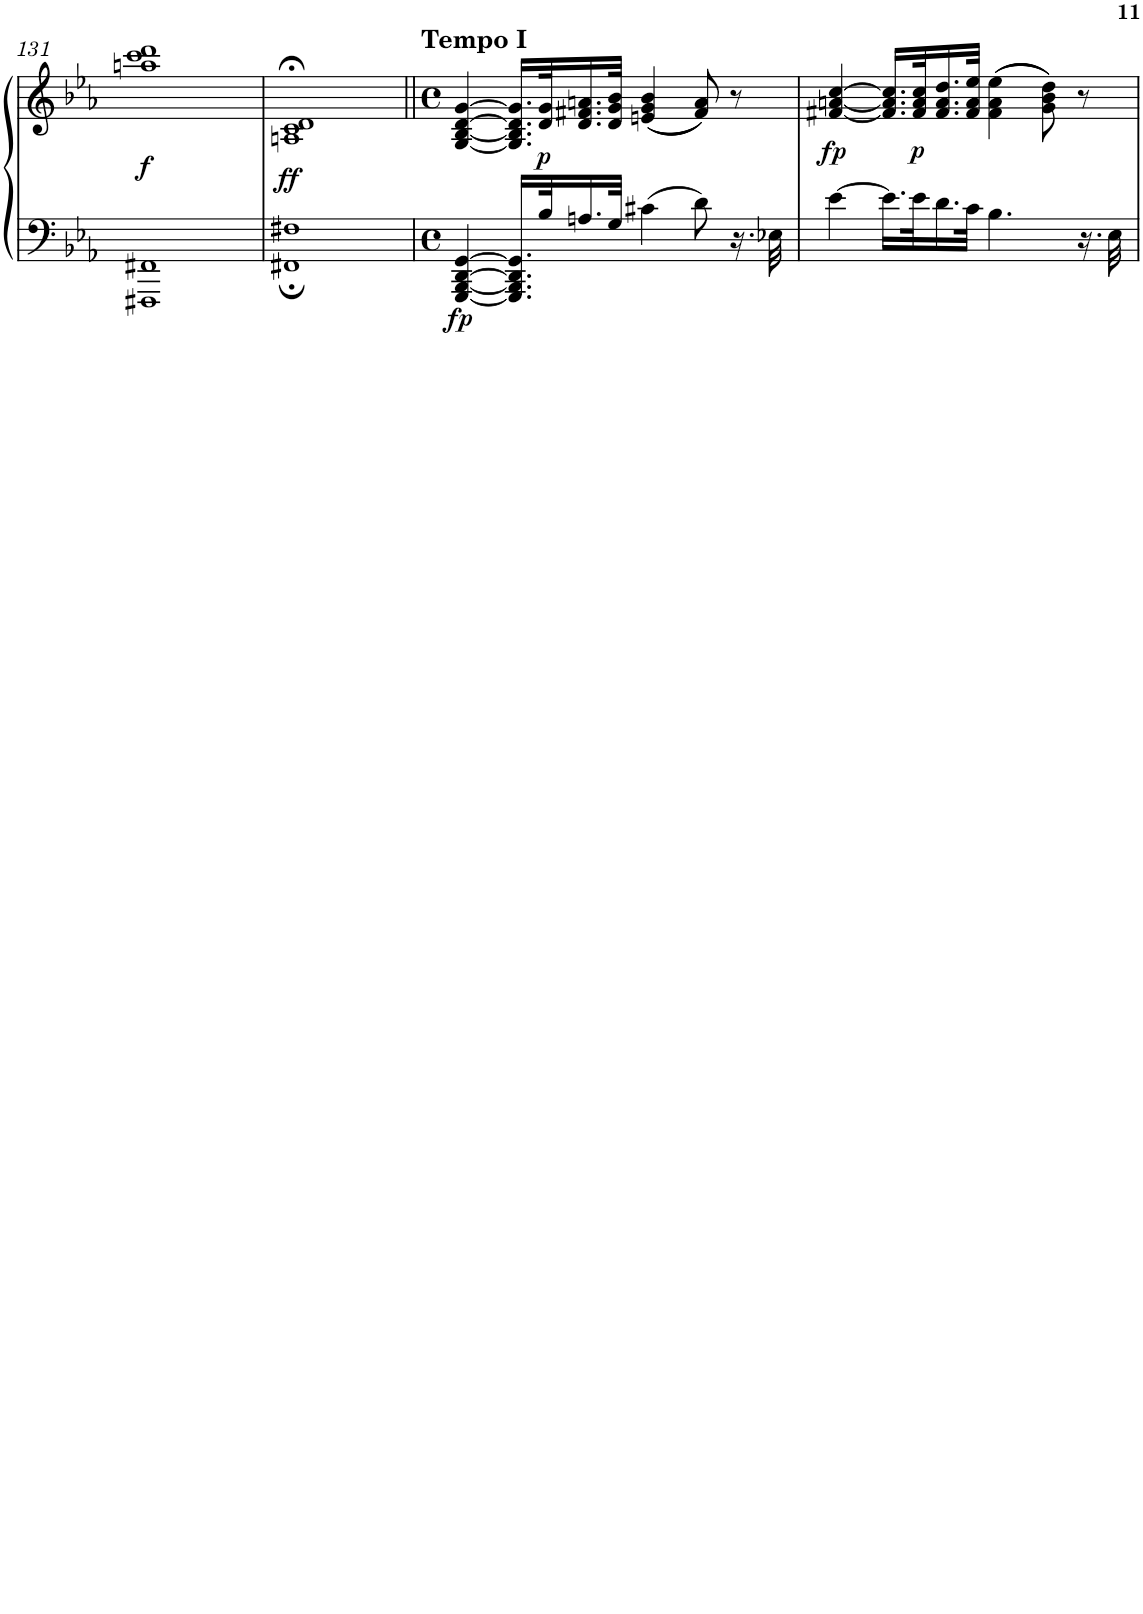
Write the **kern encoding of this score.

**kern	**kern	**dynam
*part1	*part1	*part1
*staff2	*staff1	*staff1/2
*I"Piano	*	*
*I'Pno	*	*
!!LO:PB:g=z
*clefF4	*clefG2	*
*k[b-e-a-]	*k[b-e-a-]	*
*E-:	*E-:	*
*M2/2	*M2/2	*
*met(c|)	*met(c|)	*
=131	=131	=131
!	!	!LO:DY:b
1FFF#X 1FF#X	1aan 1ccc 1ddd	f
=132	=132	=132
!	!	!LO:DY:b
1FF#X; 1F#X;	1An;< 1c;< 1d;<	ff
=133||	=133||	=133||
*M4/4	*M4/4	*
*met(c)	*met(c)	*
!	!LO:TX:a:B:t=Tempo I	!
!	!	!LO:DY:b=2
[4GGG/ [4BBB-/ [4DD/ [4GG/	[4G/ [4B-/ [4d/ [4g/	fp
16.GGG/] 16.BBB-/] 16.DD/] 16.GG/]LL	16.G/] 16.B-/] 16.d/] 16.g/]LL	.
!	!	!LO:DY:b
32B-/K	32d/ 32g/K	p
16.An/	16.d/ 16.f#X/ 16.an/	.
32G/JJk	32d/ 32g/ 32b-/JJk	.
4c#X\	(<(<4en/ 4g/ 4b-/	.
8d\	8f#/ 8a/))	.
16.r	8r	.
32E-X\	.	.
=134	=134	=134
!	!	!LO:DY:b
[4e-\	[4f#X/ [4an/ [4cc/	fp
16.e-\LL]	16.f#/] 16.a/] 16.cc/]LL	.
!	!	!LO:DY:b
32e-\K	32f#/ 32a/ 32cc/K	p
16.d\	16.f#/ 16.a/ 16.dd/	.
32c\JJk	32f#/ 32a/ 32ee-/JJk	.
4.B-\	(>(>4f#\ 4a\ 4ee-\	.
.	8g\ 8b-\ 8dd\))	.
16.r	8r	.
32E-\	.	.
=	=	=
*-	*-	*-
